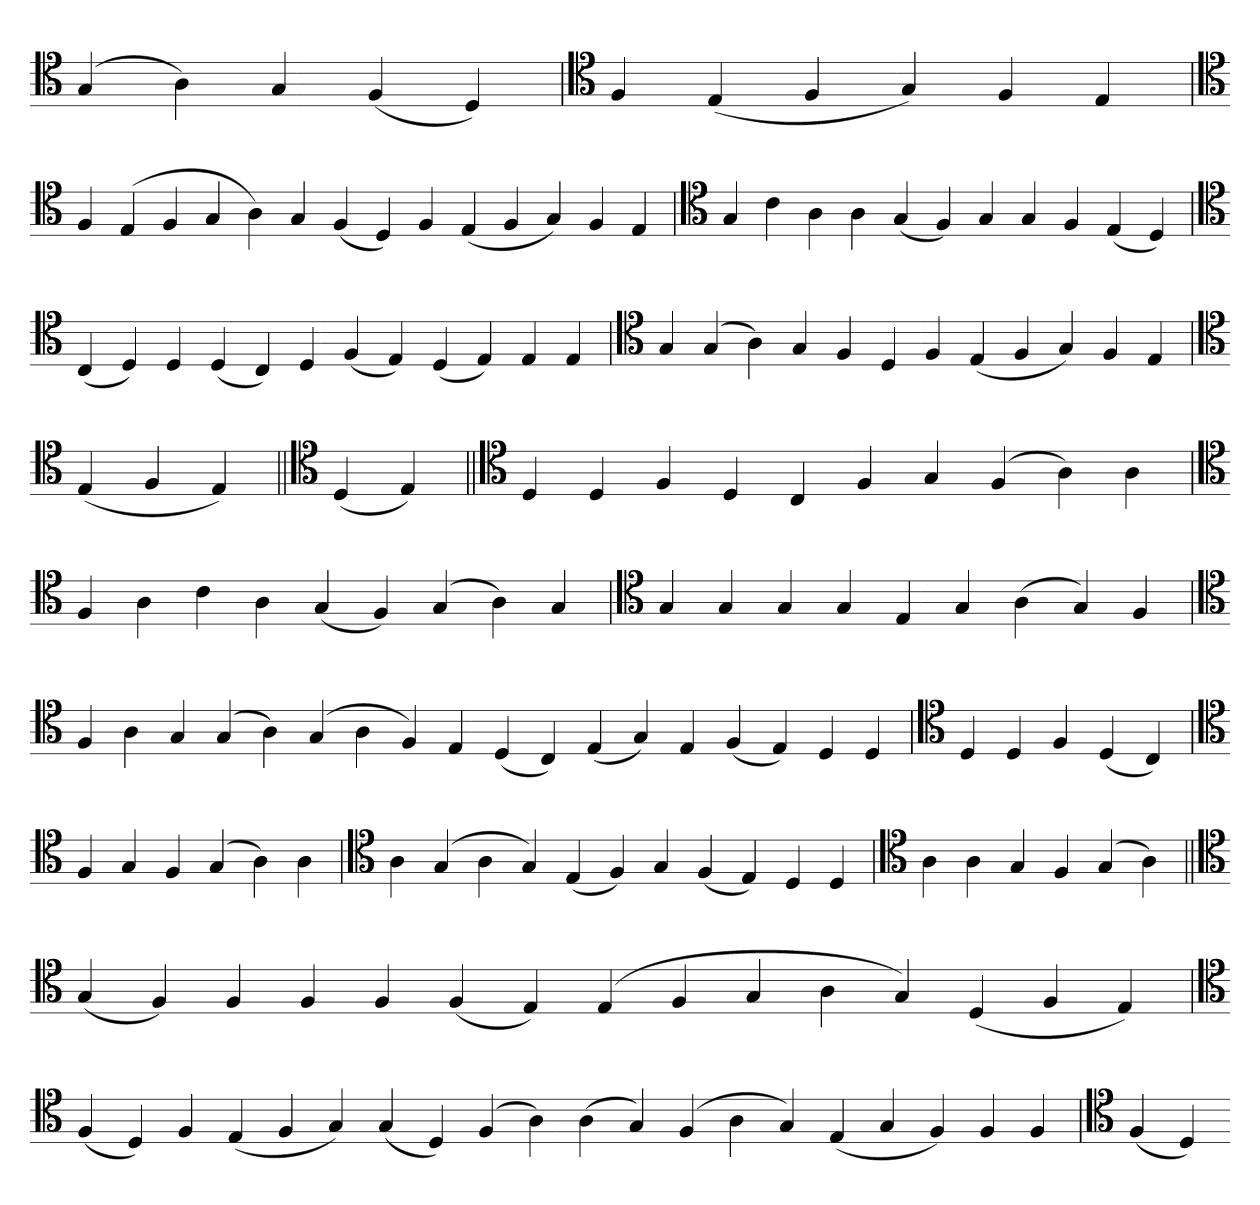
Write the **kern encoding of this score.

**kern
*part1
*staff1
*clefC4
=
(4G
4A)
4G
(4F
4D)
=`
*clefC4
4F
(4E
4F
4G)
4F
4E
=
*clefC4
4F
(4E
4F
4G
4A)
4G
(4F
4D)
4F
(4E
4F
4G)
4F
4E
='
*clefC4
4G
4c
4A
4A
(4G
4F)
4G
4G
4F
(4E
4D)
=
*clefC4
(4C
4D)
4D
(4D
4C)
4D
(4F
4E)
(4D
4E)
4E
4E
='
*clefC4
4G
(4G
4A)
4G
4F
4D
4F
(4E
4F
4G)
4F
4E
=
*clefC4
(4E
4F
4E)
=||
*clefC4
(4D
4E)
=||
*clefC4
4D
4D
4F
4D
4C
4F
4G
(4F
4A)
4A
=`
*clefC4
4F
4A
4c
4A
(4G
4F)
(4G
4A)
4G
='
*clefC4
4G
4G
4G
4G
4E
4G
(4A
4G)
4F
=`
*clefC4
4F
4A
4G
(4G
4A)
(4G
4A
4F)
4E
(4D
4C)
(4E
4G)
4E
(4F
4E)
4D
4D
=
*clefC4
4D
4D
4F
(4D
4C)
=`
*clefC4
4F
4G
4F
(4G
4A)
4A
='
*clefC4
4A
(4G
4A
4G)
(4E
4F)
4G
(4F
4E)
4D
4D
=
*clefC4
4A
4A
4G
4F
(4G
4A)
=||
*clefC4
(4G
4F)
4F
4F
4F
(4F
4E)
(4E
4F
4G
4A
4G)
(4D
4F
4E)
=`
*clefC4
(4F
4D)
4F
(4E
4F
4G)
(4G
4D)
(4F
4A)
(4A
4G)
(4F
4A
4G)
(4E
4G
4F)
4F
4F
='
*clefC4
(4F
4D)
=-
*-
